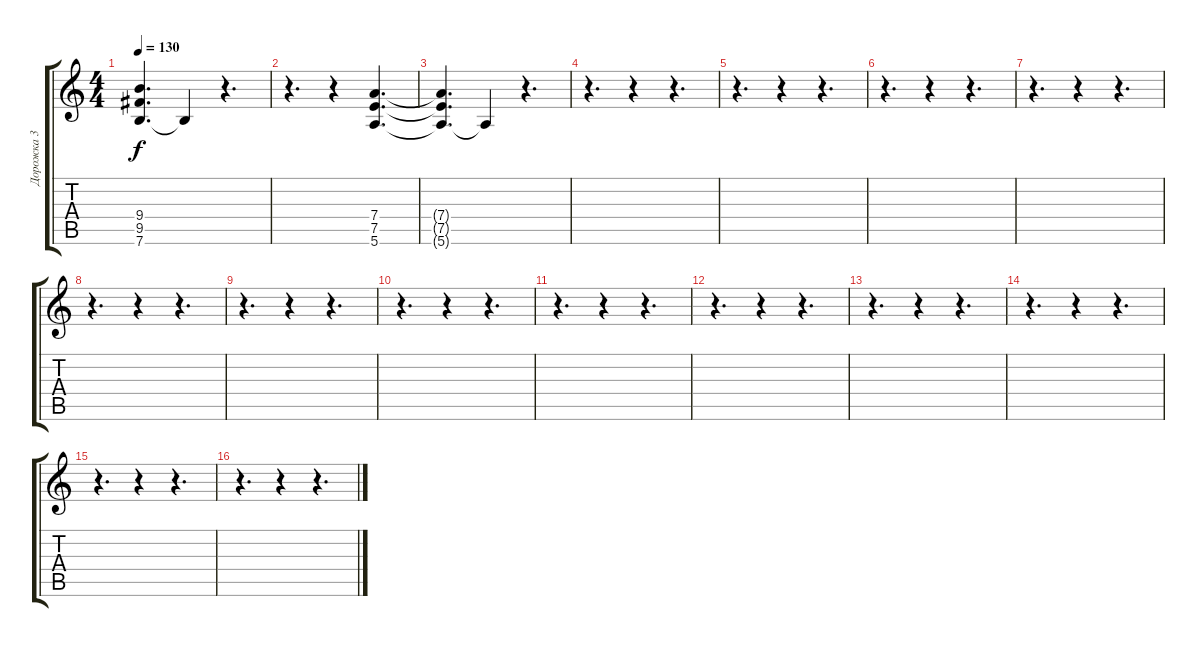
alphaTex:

\track ("Дорожка 3" "Дорожка 3") {instrument electricbassfinger}
\staff {score tabs}
\tuning (E4 B3 G3 D3 A2 E2) {hide}
\ts (4 4)
\tempo 130
\clef g2
\ks c
(9.4{t} 9.5{t} 7.6{t}).4{d dy f} 7.6{t}.4 r.4{d} |
r.4{d} r.4 (7.4 7.5 5.6).4{d} |
(7.4{t} 7.5{t} 5.6{t}).4{d} 5.6{t}.4 r.4{d} |
r.4{d} r.4 r.4{d} |
r.4{d} r.4 r.4{d} |
r.4{d} r.4 r.4{d} |
r.4{d} r.4 r.4{d} |
r.4{d} r.4 r.4{d} |
r.4{d} r.4 r.4{d} |
r.4{d} r.4 r.4{d} |
r.4{d} r.4 r.4{d} |
r.4{d} r.4 r.4{d} |
r.4{d} r.4 r.4{d} |
r.4{d} r.4 r.4{d} |
r.4{d} r.4 r.4{d} |
r.4{d} r.4 r.4{d}
